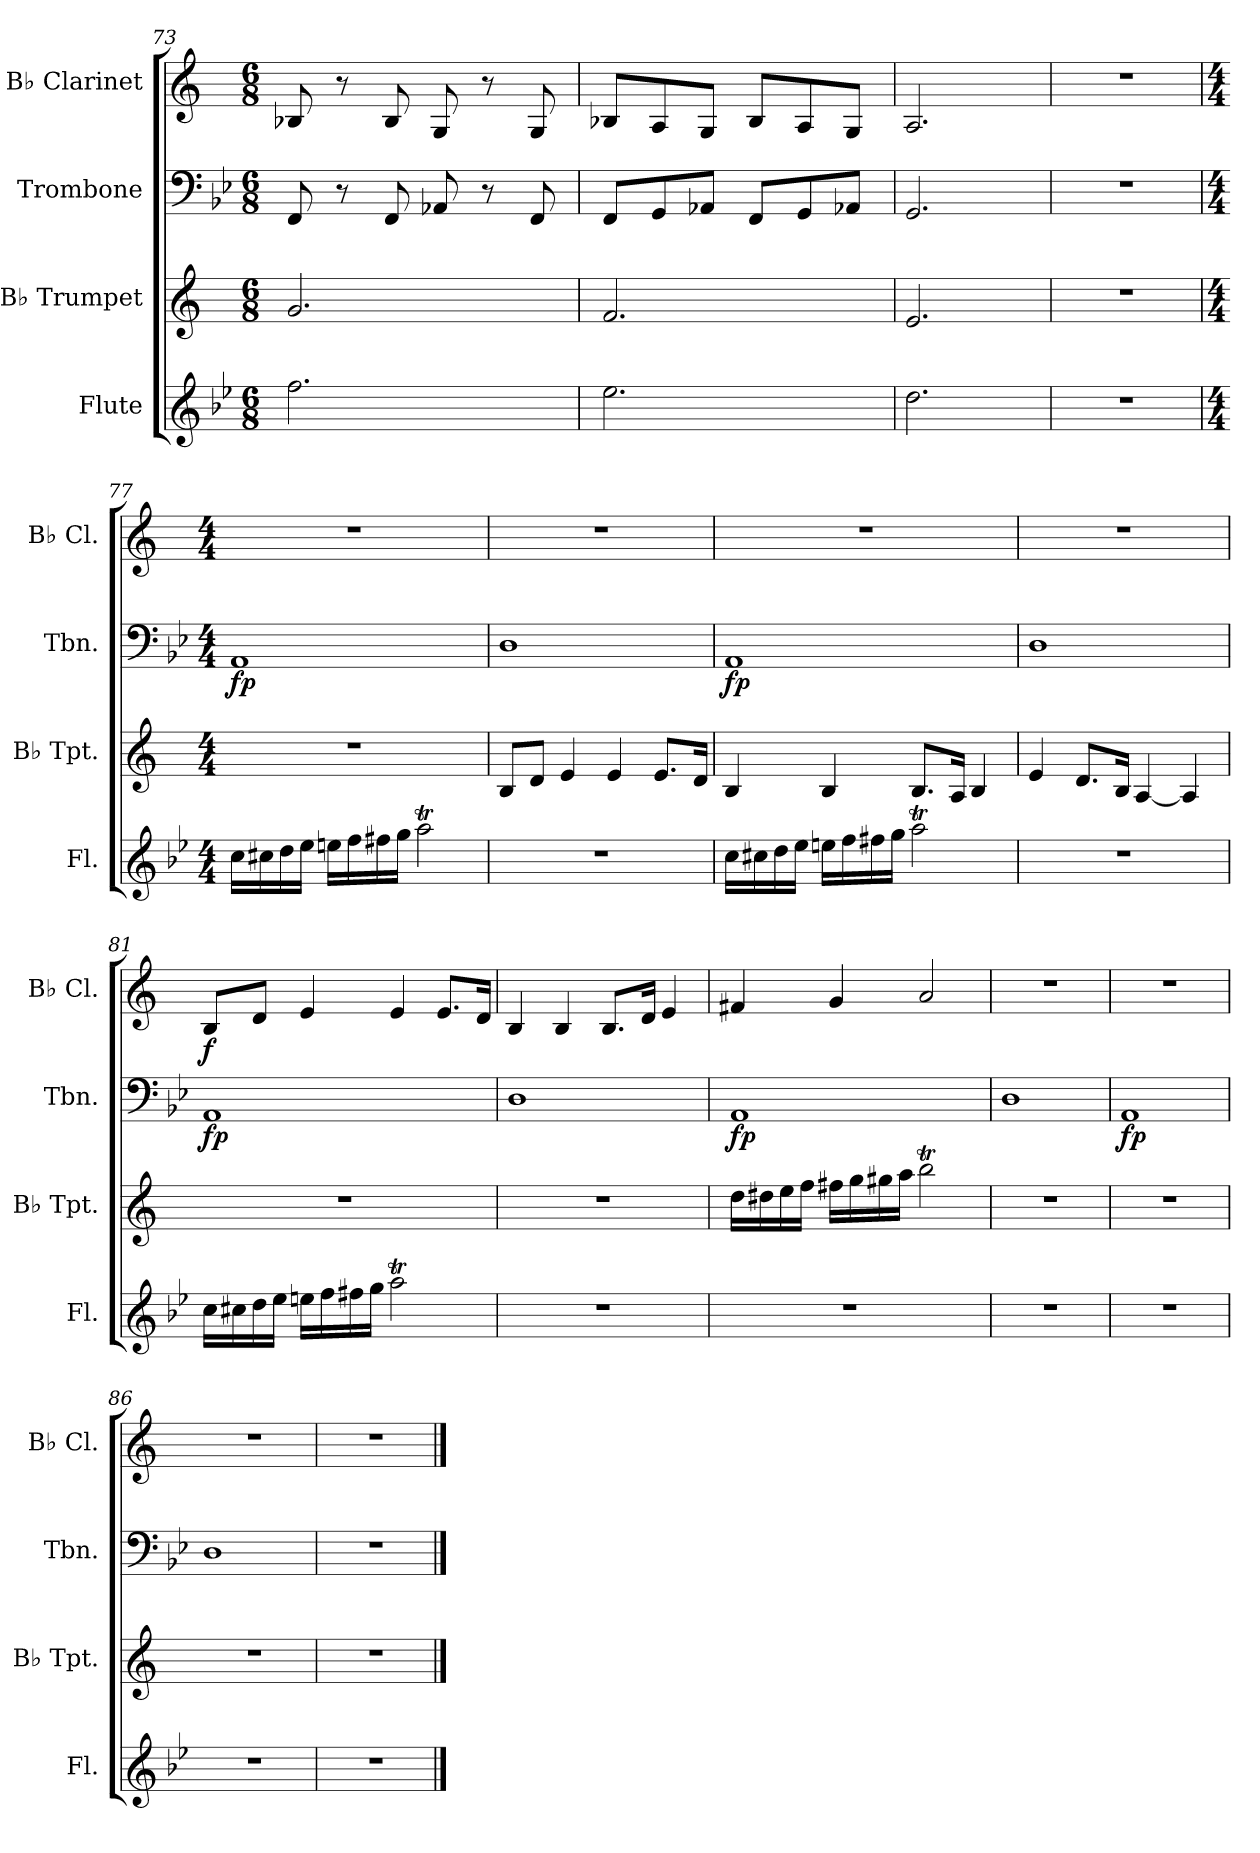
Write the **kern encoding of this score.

**kern	**kern	**kern	**dynam	**kern	**dynam
*part4	*part3	*part2	*part2	*part1	*part1
*staff4	*staff3	*staff2	*staff2	*staff1	*staff1
*I"Flute	*I"B♭ Trumpet	*I"Trombone	*	*I"B♭ Clarinet	*
*I'Fl.	*I'B♭ Tpt.	*I'Tbn.	*	*I'B♭ Cl.	*
*clefG2	*clefG2	*clefF4	*	*clefG2	*
*	*ITrd1c2	*	*	*ITrd1c2	*
*k[b-e-]	*k[b-e-]	*k[b-e-]	*	*k[b-e-]	*
*M6/8	*M6/8	*M6/8	*	*M6/8	*
=73	=73	=73	=73	=73	=73
2.ff\	2.f/	8FF/	.	8A-X/	.
.	.	8r	.	8r	.
.	.	8FF/	.	8A-/	.
.	.	8AA-X/	.	8F/	.
.	.	8r	.	8r	.
.	.	8FF/	.	8F/	.
=74	=74	=74	=74	=74	=74
2.ee-\	2.e-/	8FF/L	.	8A-X/L	.
.	.	8GG/	.	8G/	.
.	.	8AA-X/J	.	8F/J	.
.	.	8FF/L	.	8A-/L	.
.	.	8GG/	.	8G/	.
.	.	8AA-X/J	.	8F/J	.
=75	=75	=75	=75	=75	=75
2.dd\	2.d/	2.GG/	.	2.G/	.
=76	=76	=76	=76	=76	=76
2.r	2.r	2.r	.	2.r	.
!!LO:PB:g=z
=77	=77	=77	=77	=77	=77
*M4/4	*M4/4	*M4/4	*	*M4/4	*
!	!	!	!LO:DY:b	!	!
16cc\LL	1r	1AA	fp	1r	.
16cc#X\	.	.	.	.	.
16dd\	.	.	.	.	.
16ee-\JJ	.	.	.	.	.
16een\LL	.	.	.	.	.
16ff\	.	.	.	.	.
16ff#X\	.	.	.	.	.
16gg\JJ	.	.	.	.	.
2aat\	.	.	.	.	.
=78	=78	=78	=78	=78	=78
1r	8A/L	1D	.	1r	.
.	8c/J	.	.	.	.
.	4d/	.	.	.	.
.	4d/	.	.	.	.
.	8.d/L	.	.	.	.
.	16c/Jk	.	.	.	.
=79	=79	=79	=79	=79	=79
!	!	!	!LO:DY:b	!	!
16cc\LL	4A/	1AA	fp	1r	.
16cc#X\	.	.	.	.	.
16dd\	.	.	.	.	.
16ee-\JJ	.	.	.	.	.
16een\LL	4A/	.	.	.	.
16ff\	.	.	.	.	.
16ff#X\	.	.	.	.	.
16gg\JJ	.	.	.	.	.
2aat\	8.A/L	.	.	.	.
.	16G/Jk	.	.	.	.
.	4A/	.	.	.	.
=80	=80	=80	=80	=80	=80
1r	4d/	1D	.	1r	.
.	8.c/L	.	.	.	.
.	16A/Jk	.	.	.	.
.	[4G/	.	.	.	.
.	4G/]	.	.	.	.
!!LO:LB:g=z
=81	=81	=81	=81	=81	=81
!	!	!	!LO:DY:b	!	!LO:DY:b
16cc\LL	1r	1AA	fp	8A/L	f
16cc#X\	.	.	.	.	.
16dd\	.	.	.	8c/J	.
16ee-\JJ	.	.	.	.	.
16een\LL	.	.	.	4d/	.
16ff\	.	.	.	.	.
16ff#X\	.	.	.	.	.
16gg\JJ	.	.	.	.	.
2aat\	.	.	.	4d/	.
.	.	.	.	8.d/L	.
.	.	.	.	16c/Jk	.
=82	=82	=82	=82	=82	=82
1r	1r	1D	.	4A/	.
.	.	.	.	4A/	.
.	.	.	.	8.A/L	.
.	.	.	.	16c/Jk	.
.	.	.	.	4d/	.
=83	=83	=83	=83	=83	=83
!	!	!	!LO:DY:b	!	!
1r	16cc\LL	1AA	fp	4en/	.
.	16cc#X\	.	.	.	.
.	16dd\	.	.	.	.
.	16ee-\JJ	.	.	.	.
.	16een\LL	.	.	4f/	.
.	16ff\	.	.	.	.
.	16ff#X\	.	.	.	.
.	16gg\JJ	.	.	.	.
.	2aat\	.	.	2g/	.
=84	=84	=84	=84	=84	=84
1r	1r	1D	.	1r	.
=85	=85	=85	=85	=85	=85
!	!	!	!LO:DY:b	!	!
1r	1r	1AA	fp	1r	.
=86	=86	=86	=86	=86	=86
1r	1r	1D	.	1r	.
!!LO:LB:g=z
=87	=87	=87	=87	=87	=87
1r	1r	1r	.	1r	.
==	==	==	==	==	==
*-	*-	*-	*-	*-	*-
